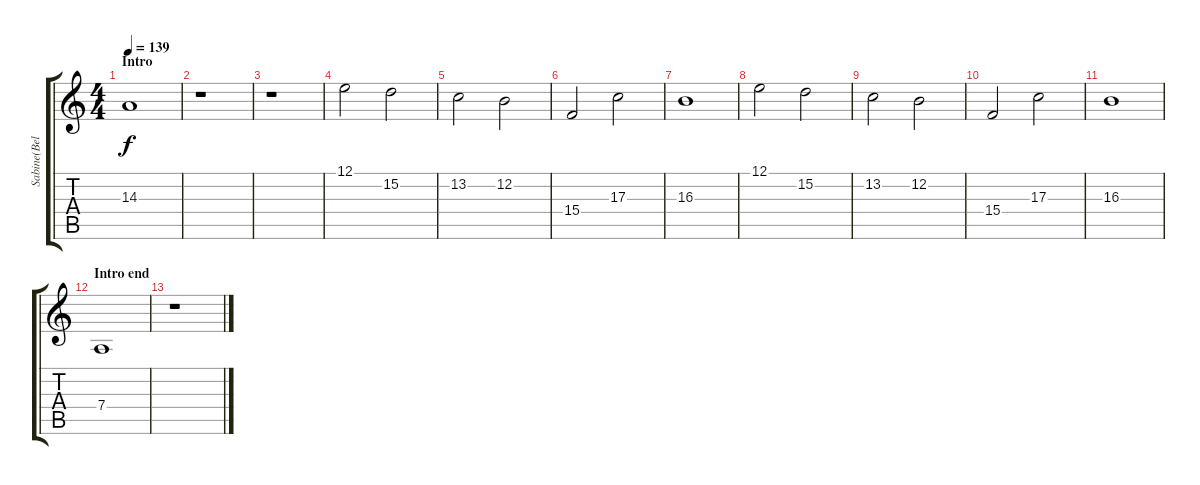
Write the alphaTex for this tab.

\track ("Sabine(Bells)" "Sabine(Bel") {instrument tubularbells}
\staff {score tabs}
\tuning (E4 B3 G3 D3 A2 E2) {hide}
\ts (4 4)
\section ("" "Intro")
\tempo 139
\clef g2
\ks c
14.3.1{dy f instrument tubularbells} |
r.1 |
r.1 |
12.1.2 15.2.2 |
13.2.2 12.2.2 |
15.4.2 17.3.2 |
16.3.1 |
12.1.2 15.2.2 |
13.2.2 12.2.2 |
15.4.2 17.3.2 |
16.3.1 |
\section ("" "Intro end")
7.4.1 |
r.1
